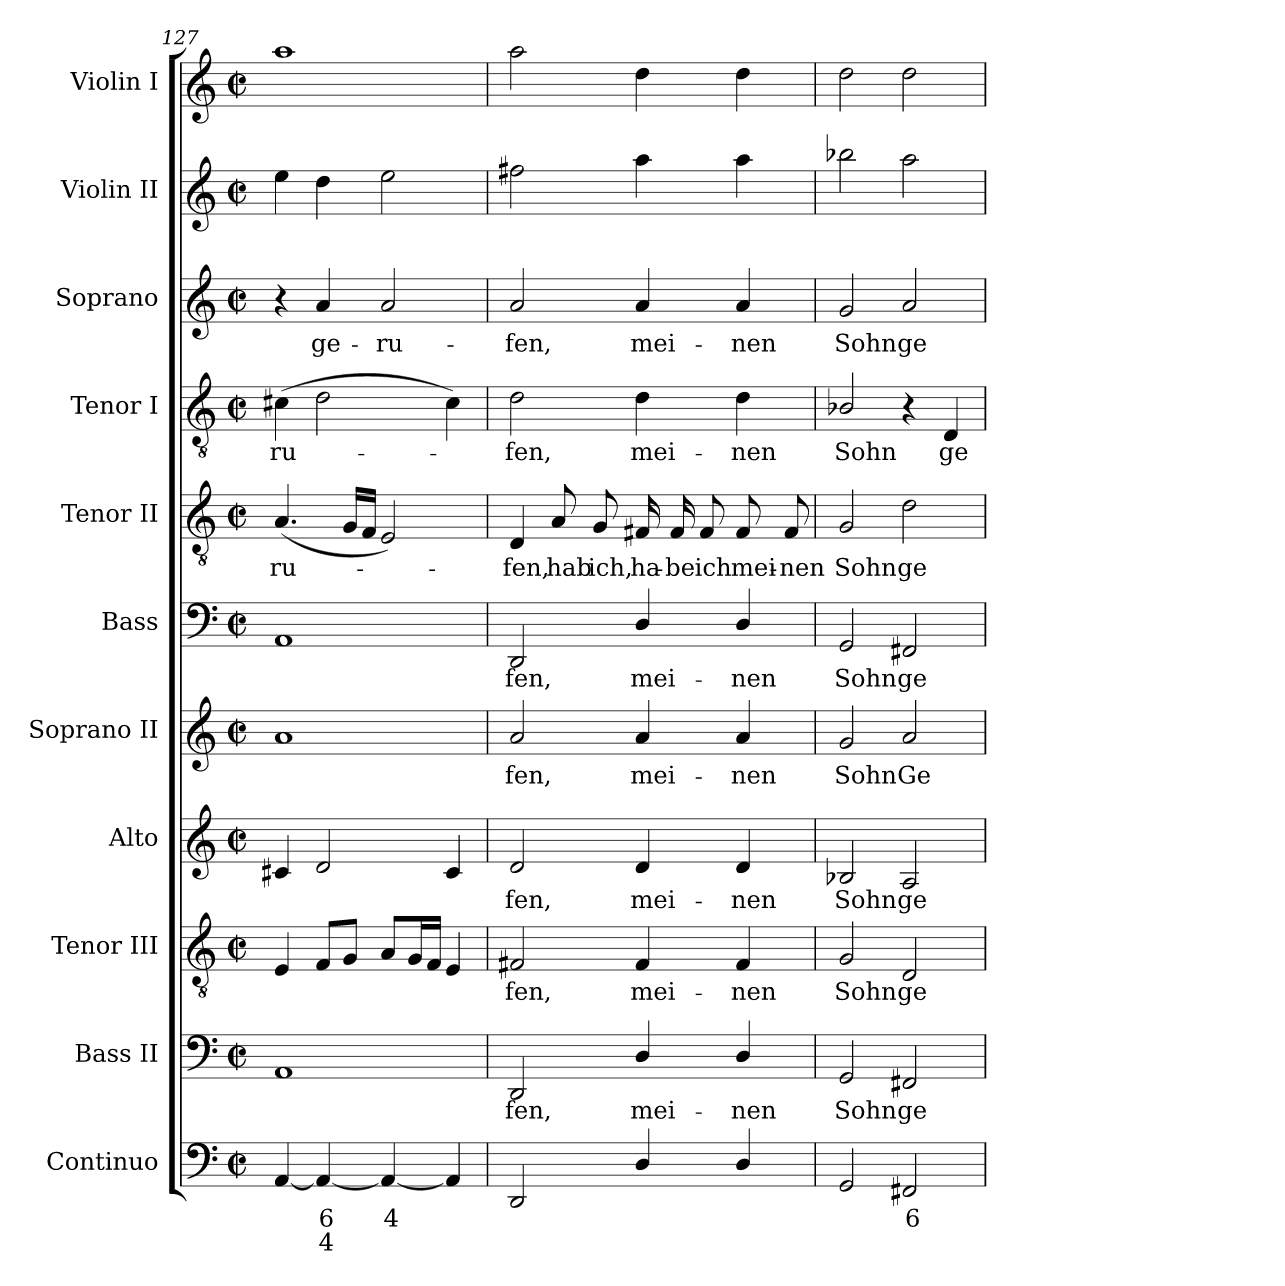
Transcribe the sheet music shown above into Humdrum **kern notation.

**kern	**text	**text	**kern	**text	**kern	**text	**kern	**text	**kern	**text	**kern	**text	**kern	**text	**kern	**text	**kern	**text	**kern	**kern
*part11	*part11	*part11	*part10	*part10	*part9	*part9	*part8	*part8	*part7	*part7	*part6	*part6	*part5	*part5	*part4	*part4	*part3	*part3	*part2	*part1
*staff11	*staff11	*staff11	*staff10	*staff10	*staff9	*staff9	*staff8	*staff8	*staff7	*staff7	*staff6	*staff6	*staff5	*staff5	*staff4	*staff4	*staff3	*staff3	*staff2	*staff1
*I"Continuo	*	*	*I"Bass II	*	*I"Tenor III	*	*I"Alto	*	*I"Soprano II	*	*I"Bass	*	*I"Tenor II	*	*I"Tenor I	*	*I"Soprano	*	*I"Violin II	*I"Violin I
*	*	*	*I'B	*	*I'T	*	*I'A	*	*I'S	*	*I'B	*	*I'T II	*	*I'T I	*	*I'S	*	*I'Vln	*I'Vln
!!LO:LB:g=z
*clefF4	*	*	*clefF4	*	*clefGv2	*	*clefG2	*	*clefG2	*	*clefF4	*	*clefGv2	*	*clefGv2	*	*clefG2	*	*clefG2	*clefG2
*k[]	*	*	*k[]	*	*k[]	*	*k[]	*	*k[]	*	*k[]	*	*k[]	*	*k[]	*	*k[]	*	*k[]	*k[]
*C:	*	*	*C:	*	*C:	*	*C:	*	*C:	*	*C:	*	*C:	*	*C:	*	*C:	*	*C:	*C:
*M2/2	*	*	*M2/2	*	*M2/2	*	*M2/2	*	*M2/2	*	*M2/2	*	*M2/2	*	*M2/2	*	*M2/2	*	*M2/2	*M2/2
*met(c|)	*	*	*met(c|)	*	*met(c|)	*	*met(c|)	*	*met(c|)	*	*met(c|)	*	*met(c|)	*	*met(c|)	*	*met(c|)	*	*met(c|)	*met(c|)
=127	=127	=127	=127	=127	=127	=127	=127	=127	=127	=127	=127	=127	=127	=127	=127	=127	=127	=127	=127	=127
!	!	!	!	!	!	!	!	!	!	!	!	!	!	!LO:LY:b	!	!LO:LY:b	!	!	!	!
[4AA	.	.	1AA	.	4E	.	4c#X	.	1a	.	1AA	.	(<4.A	-ru-	(>4c#X	-ru-	4r	.	4ee	1aa
!	!LO:LY:b	!LO:LY:b	!	!	!	!	!	!	!	!	!	!	!	!	!	!	!	!LO:LY:b	!	!
4AA_	6	4	.	.	8FL	.	2d	.	.	.	.	.	.	.	2d	.	4a	ge-	4dd	.
.	.	.	.	.	8GJ	.	.	.	.	.	.	.	16GLL	.	.	.	.	.	.	.
.	.	.	.	.	.	.	.	.	.	.	.	.	16FJJ	.	.	.	.	.	.	.
!	!LO:LY:b	!	!	!	!	!	!	!	!	!	!	!	!	!	!	!	!	!LO:LY:b	!	!
4AA_	4	.	.	.	8AL	.	.	.	.	.	.	.	2E)	.	.	.	2a	-ru-	2ee	.
.	.	.	.	.	16GL	.	.	.	.	.	.	.	.	.	.	.	.	.	.	.
.	.	.	.	.	16FJJ	.	.	.	.	.	.	.	.	.	.	.	.	.	.	.
4AA]	.	.	.	.	4E	.	4c#	.	.	.	.	.	.	.	4c#)	.	.	.	.	.
=128	=128	=128	=128	=128	=128	=128	=128	=128	=128	=128	=128	=128	=128	=128	=128	=128	=128	=128	=128	=128
!	!	!	!	!LO:LY:b	!	!LO:LY:b	!	!LO:LY:b	!	!LO:LY:b	!	!LO:LY:b	!	!LO:LY:b	!	!LO:LY:b	!	!LO:LY:b	!	!
2DD	.	.	2DD	fen,	2F#X	fen,	2d	fen,	2a	fen,	2DD	fen,	4D	fen,	2d	fen,	2a	-fen,	2ff#X	2aa
!	!	!	!	!	!	!	!	!	!	!	!	!	!	!LO:LY:b	!	!	!	!	!	!
.	.	.	.	.	.	.	.	.	.	.	.	.	8A	hab	.	.	.	.	.	.
!	!	!	!	!	!	!	!	!	!	!	!	!	!	!LO:LY:b	!	!	!	!	!	!
.	.	.	.	.	.	.	.	.	.	.	.	.	8G	ich,	.	.	.	.	.	.
!	!	!	!	!LO:LY:b	!	!LO:LY:b	!	!LO:LY:b	!	!LO:LY:b	!	!LO:LY:b	!	!LO:LY:b	!	!LO:LY:b	!	!LO:LY:b	!	!
4D/	.	.	4D/	mei-	4F#	mei-	4d	mei-	4a	mei-	4D/	mei-	16F#X	ha-	4d	mei-	4a	mei-	4aa	4dd
!	!	!	!	!	!	!	!	!	!	!	!	!	!	!LO:LY:b	!	!	!	!	!	!
.	.	.	.	.	.	.	.	.	.	.	.	.	16F#	-be	.	.	.	.	.	.
!	!	!	!	!	!	!	!	!	!	!	!	!	!	!LO:LY:b	!	!	!	!	!	!
.	.	.	.	.	.	.	.	.	.	.	.	.	8F#	ich	.	.	.	.	.	.
!	!	!	!	!LO:LY:b	!	!LO:LY:b	!	!LO:LY:b	!	!LO:LY:b	!	!LO:LY:b	!	!LO:LY:b	!	!LO:LY:b	!	!LO:LY:b	!	!
4D/	.	.	4D/	-nen	4F#	-nen	4d	-nen	4a	-nen	4D/	-nen	8F#	mei-	4d	-nen	4a	-nen	4aa	4dd
!	!	!	!	!	!	!	!	!	!	!	!	!	!	!LO:LY:b	!	!	!	!	!	!
.	.	.	.	.	.	.	.	.	.	.	.	.	8F#	-nen	.	.	.	.	.	.
=129	=129	=129	=129	=129	=129	=129	=129	=129	=129	=129	=129	=129	=129	=129	=129	=129	=129	=129	=129	=129
!	!	!	!	!LO:LY:b	!	!LO:LY:b	!	!LO:LY:b	!	!LO:LY:b	!	!LO:LY:b	!	!LO:LY:b	!	!LO:LY:b	!	!LO:LY:b	!	!
2GG	.	.	2GG	Sohn	2G	Sohn	2B-X	Sohn	2g	Sohn	2GG	Sohn	2G	Sohn	2B-X/	Sohn	2g	Sohn	2bb-X	2dd
!	!LO:LY:b	!	!	!LO:LY:b	!	!LO:LY:b	!	!LO:LY:b	!	!LO:LY:b	!	!LO:LY:b	!	!LO:LY:b	!	!	!	!LO:LY:b	!	!
2FF#X	6	.	2FF#X	ge-	2D	ge-	2A	ge-	2a	Ge-	2FF#X	ge-	2d	ge-	4r	.	2a	ge-	2aa	2dd
!	!	!	!	!	!	!	!	!	!	!	!	!	!	!	!	!LO:LY:b	!	!	!	!
.	.	.	.	.	.	.	.	.	.	.	.	.	.	.	4D	ge-	.	.	.	.
=	=	=	=	=	=	=	=	=	=	=	=	=	=	=	=	=	=	=	=	=
*-	*-	*-	*-	*-	*-	*-	*-	*-	*-	*-	*-	*-	*-	*-	*-	*-	*-	*-	*-	*-
